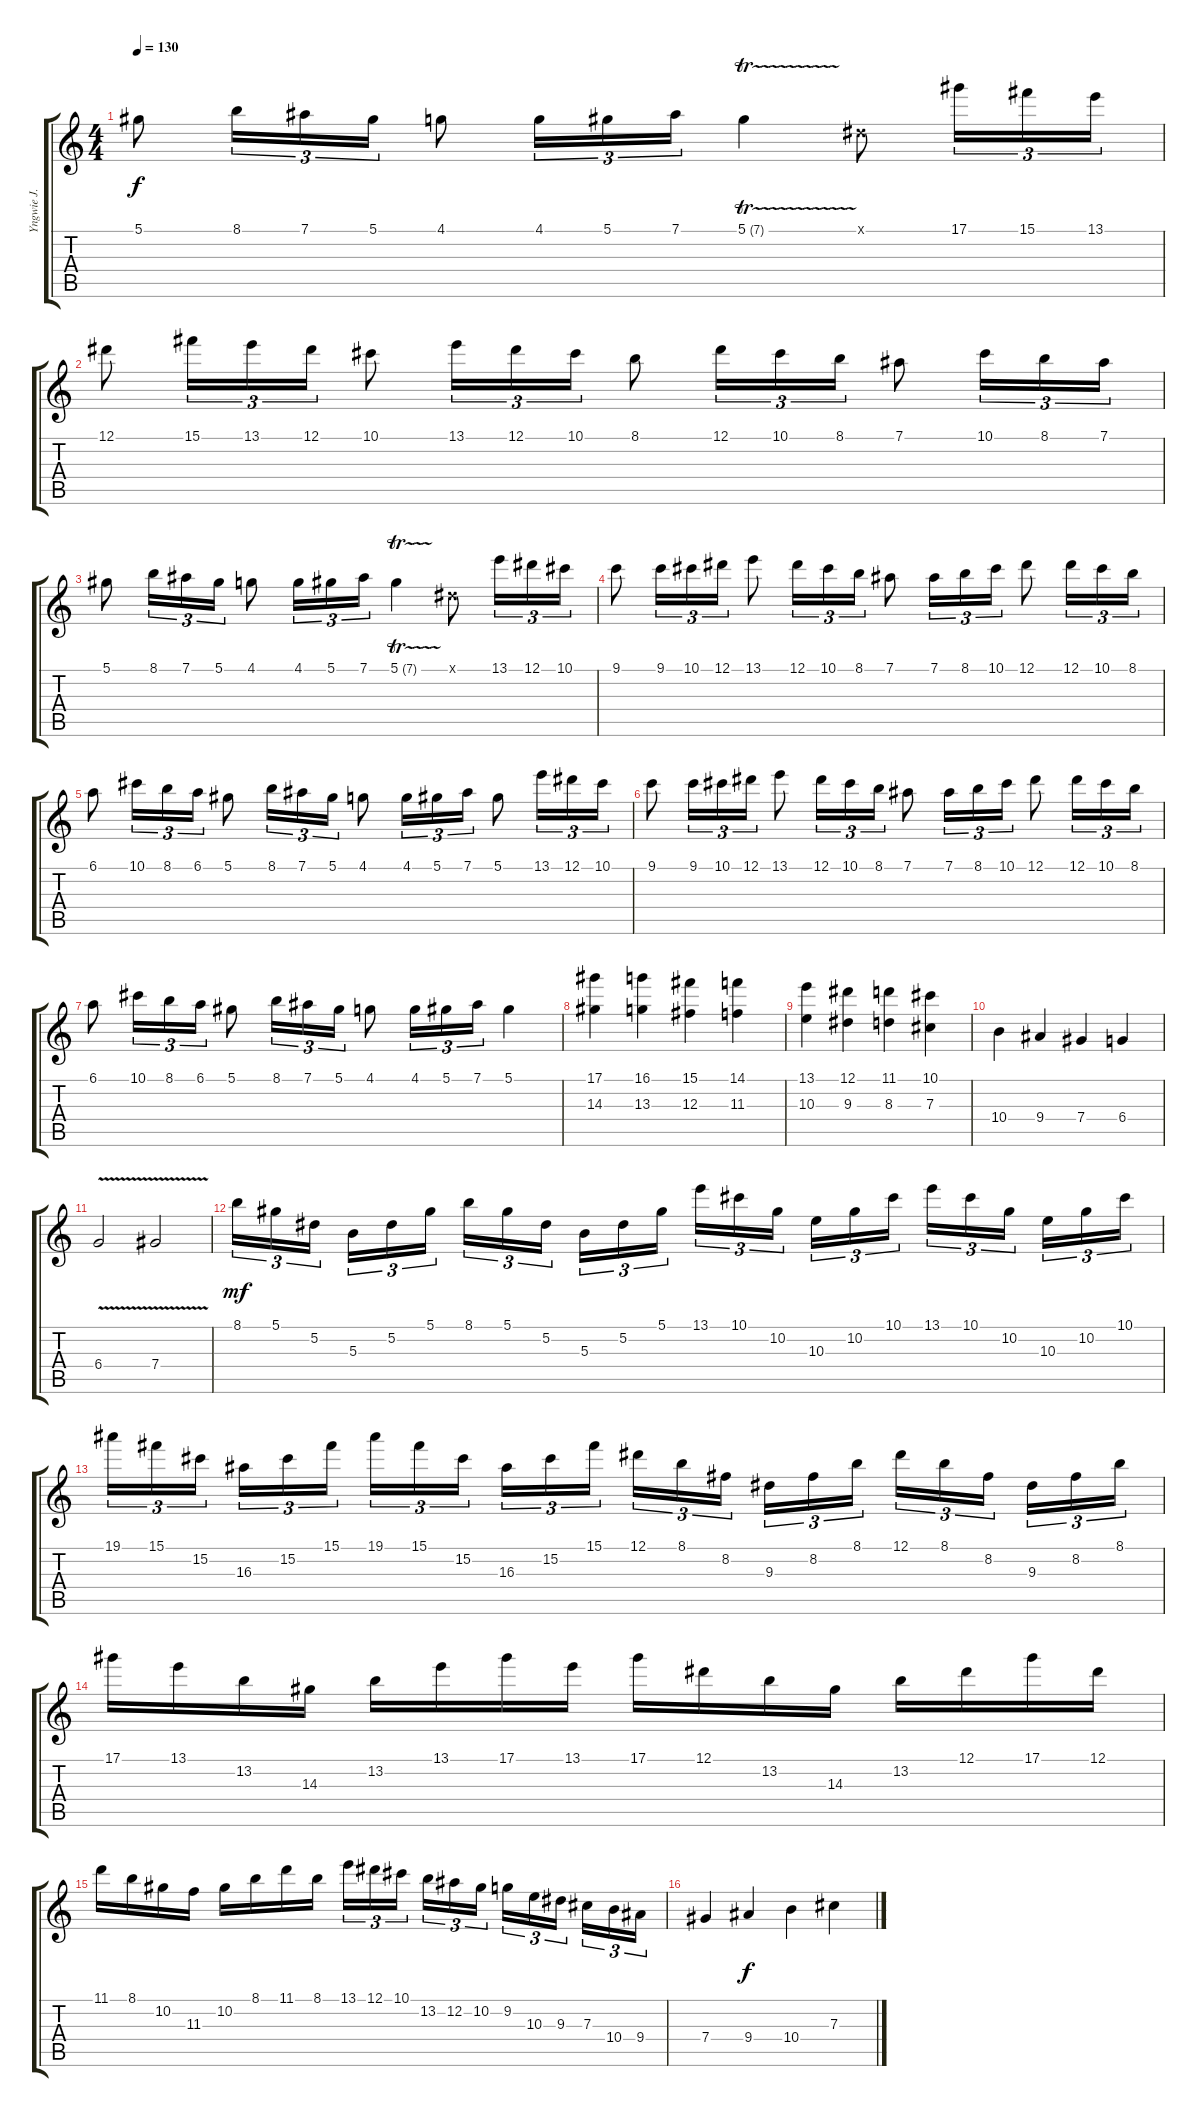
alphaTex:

\track ("Yngwie J. Malmsteen" "Yngwie J. ") {instrument overdrivenguitar}
\staff {score tabs}
\tuning (Eb4 Bb3 Gb3 Db3 Ab2 Eb2) {hide}
\ts (4 4)
\tempo 130
\clef g2
\ks c
5.1.8{dy f} 8.1.16{tu (3 2)} 7.1.16{tu (3 2)} 5.1.16{tu (3 2)} 4.1.8 4.1.16{tu (3 2)} 5.1.16{tu (3 2)} 7.1.16{tu (3 2)} 5.1{tr (7 32)}.4 0.1{x}.8 17.1.16{tu (3 2)} 15.1.16{tu (3 2)} 13.1.16{tu (3 2)} |
12.1.8 15.1.16{tu (3 2)} 13.1.16{tu (3 2)} 12.1.16{tu (3 2)} 10.1.8 13.1.16{tu (3 2)} 12.1.16{tu (3 2)} 10.1.16{tu (3 2)} 8.1.8 12.1.16{tu (3 2)} 10.1.16{tu (3 2)} 8.1.16{tu (3 2)} 7.1.8 10.1.16{tu (3 2)} 8.1.16{tu (3 2)} 7.1.16{tu (3 2)} |
5.1.8 8.1.16{tu (3 2)} 7.1.16{tu (3 2)} 5.1.16{tu (3 2)} 4.1.8 4.1.16{tu (3 2)} 5.1.16{tu (3 2)} 7.1.16{tu (3 2)} 5.1{tr (7 32)}.4 0.1{x}.8 13.1.16{tu (3 2)} 12.1.16{tu (3 2)} 10.1.16{tu (3 2)} |
9.1.8 9.1.16{tu (3 2)} 10.1.16{tu (3 2)} 12.1.16{tu (3 2)} 13.1.8 12.1.16{tu (3 2)} 10.1.16{tu (3 2)} 8.1.16{tu (3 2)} 7.1.8 7.1.16{tu (3 2)} 8.1.16{tu (3 2)} 10.1.16{tu (3 2)} 12.1.8 12.1.16{tu (3 2)} 10.1.16{tu (3 2)} 8.1.16{tu (3 2)} |
6.1.8 10.1.16{tu (3 2)} 8.1.16{tu (3 2)} 6.1.16{tu (3 2)} 5.1.8 8.1.16{tu (3 2)} 7.1.16{tu (3 2)} 5.1.16{tu (3 2)} 4.1.8 4.1.16{tu (3 2)} 5.1.16{tu (3 2)} 7.1.16{tu (3 2)} 5.1.8 13.1.16{tu (3 2)} 12.1.16{tu (3 2)} 10.1.16{tu (3 2)} |
9.1.8 9.1.16{tu (3 2)} 10.1.16{tu (3 2)} 12.1.16{tu (3 2)} 13.1.8 12.1.16{tu (3 2)} 10.1.16{tu (3 2)} 8.1.16{tu (3 2)} 7.1.8 7.1.16{tu (3 2)} 8.1.16{tu (3 2)} 10.1.16{tu (3 2)} 12.1.8 12.1.16{tu (3 2)} 10.1.16{tu (3 2)} 8.1.16{tu (3 2)} |
6.1.8 10.1.16{tu (3 2)} 8.1.16{tu (3 2)} 6.1.16{tu (3 2)} 5.1.8 8.1.16{tu (3 2)} 7.1.16{tu (3 2)} 5.1.16{tu (3 2)} 4.1.8 4.1.16{tu (3 2)} 5.1.16{tu (3 2)} 7.1.16{tu (3 2)} 5.1.4 |
(17.1 14.3).4 (16.1 13.3).4 (15.1 12.3).4 (14.1 11.3).4 |
(13.1 10.3).4 (12.1 9.3).4 (11.1 8.3).4 (10.1 7.3).4 |
10.4.4 9.4.4 7.4.4 6.4.4 |
6.4{v}.2 7.4{v}.2 |
8.1.16{tu (3 2) dy mf} 5.1.16{tu (3 2)} 5.2.16{tu (3 2) beam splitsecondary} 5.3.16{tu (3 2)} 5.2.16{tu (3 2)} 5.1.16{tu (3 2)} 8.1.16{tu (3 2)} 5.1.16{tu (3 2)} 5.2.16{tu (3 2) beam splitsecondary} 5.3.16{tu (3 2)} 5.2.16{tu (3 2)} 5.1.16{tu (3 2)} 13.1.16{tu (3 2)} 10.1.16{tu (3 2)} 10.2.16{tu (3 2) beam splitsecondary} 10.3.16{tu (3 2)} 10.2.16{tu (3 2)} 10.1.16{tu (3 2)} 13.1.16{tu (3 2)} 10.1.16{tu (3 2)} 10.2.16{tu (3 2) beam splitsecondary} 10.3.16{tu (3 2)} 10.2.16{tu (3 2)} 10.1.16{tu (3 2)} |
19.1.16{tu (3 2)} 15.1.16{tu (3 2)} 15.2.16{tu (3 2) beam splitsecondary} 16.3.16{tu (3 2)} 15.2.16{tu (3 2)} 15.1.16{tu (3 2)} 19.1.16{tu (3 2)} 15.1.16{tu (3 2)} 15.2.16{tu (3 2) beam splitsecondary} 16.3.16{tu (3 2)} 15.2.16{tu (3 2)} 15.1.16{tu (3 2)} 12.1.16{tu (3 2)} 8.1.16{tu (3 2)} 8.2.16{tu (3 2) beam splitsecondary} 9.3.16{tu (3 2)} 8.2.16{tu (3 2)} 8.1.16{tu (3 2)} 12.1.16{tu (3 2)} 8.1.16{tu (3 2)} 8.2.16{tu (3 2) beam splitsecondary} 9.3.16{tu (3 2)} 8.2.16{tu (3 2)} 8.1.16{tu (3 2)} |
17.1.16 13.1.16 13.2.16 14.3.16 13.2.16 13.1.16 17.1.16 13.1.16 17.1.16 12.1.16 13.2.16 14.3.16 13.2.16 12.1.16 17.1.16 12.1.16 |
11.1.16 8.1.16 10.2.16 11.3.16 10.2.16 8.1.16 11.1.16 8.1.16 13.1.16{tu (3 2)} 12.1.16{tu (3 2)} 10.1.16{tu (3 2) beam splitsecondary} 13.2.16{tu (3 2)} 12.2.16{tu (3 2)} 10.2.16{tu (3 2)} 9.2.16{tu (3 2)} 10.3.16{tu (3 2)} 9.3.16{tu (3 2) beam splitsecondary} 7.3.16{tu (3 2)} 10.4.16{tu (3 2)} 9.4.16{tu (3 2)} |
7.4.4 9.4.4{dy f} 10.4.4 7.3.4
